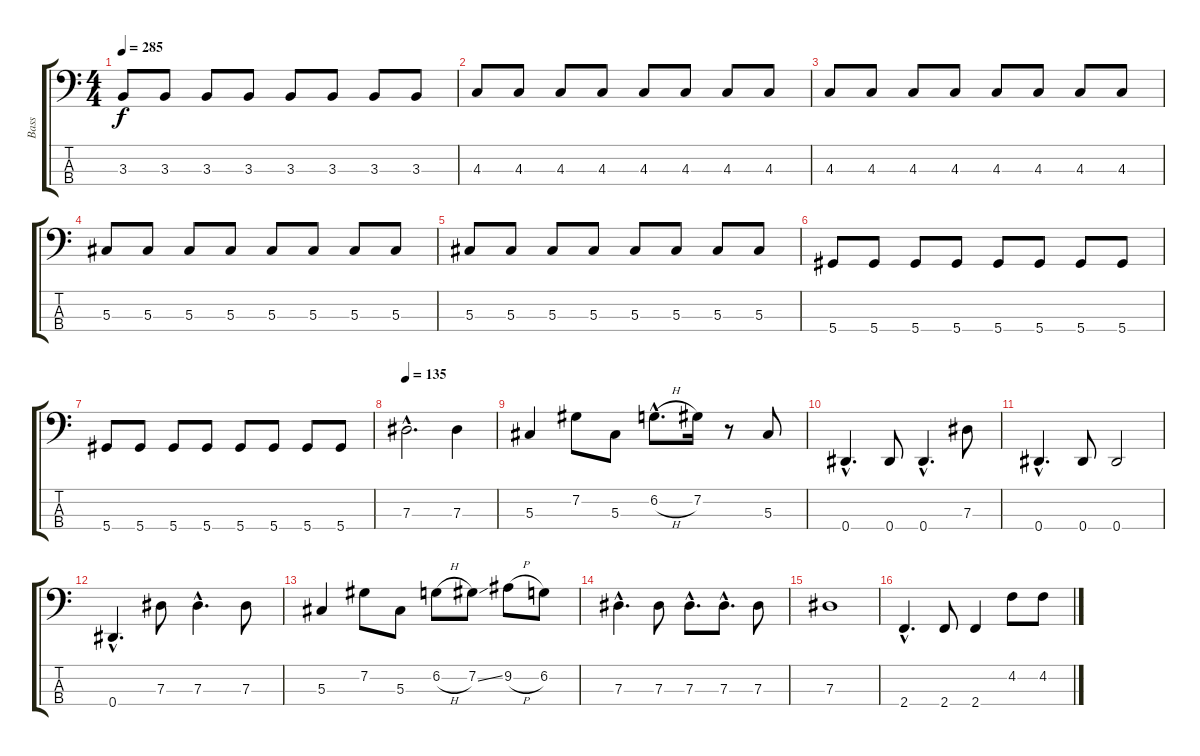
\track ("Bass" "Bass") {instrument electricbassfinger}
\staff {score tabs}
\tuning (Gb2 Db2 Ab1 Eb1) {hide}
\ts (4 4)
\tempo 285
\clef f4
\ks c
3.3.8{dy f} 3.3.8 3.3.8 3.3.8 3.3.8 3.3.8 3.3.8 3.3.8 |
4.3.8 4.3.8 4.3.8 4.3.8 4.3.8 4.3.8 4.3.8 4.3.8 |
4.3.8 4.3.8 4.3.8 4.3.8 4.3.8 4.3.8 4.3.8 4.3.8 |
5.3.8 5.3.8 5.3.8 5.3.8 5.3.8 5.3.8 5.3.8 5.3.8 |
5.3.8 5.3.8 5.3.8 5.3.8 5.3.8 5.3.8 5.3.8 5.3.8 |
5.4.8 5.4.8 5.4.8 5.4.8 5.4.8 5.4.8 5.4.8 5.4.8 |
5.4.8 5.4.8 5.4.8 5.4.8 5.4.8 5.4.8 5.4.8 5.4.8 |
\tempo 135
7.3{hac}.2{d} 7.3.4 |
5.3.4 7.2.8 5.3.8 6.2{h hac}.8{d} 7.2.16 r.8 5.3.8 |
0.4{hac}.4{d} 0.4.8 0.4{hac}.4{d} 7.3.8 |
0.4{hac}.4{d} 0.4.8 0.4.2 |
0.4{hac}.4{d} 7.3.8 7.3{hac}.4{d} 7.3.8 |
5.3.4 7.2.8 5.3.8 6.2{h}.8 7.2{ss}.8 9.2{h}.8 6.2.8 |
7.3{hac}.4{d} 7.3.8 7.3{hac}.8{d} 7.3{hac}.8{d} 7.3.8 |
7.3.1 |
2.4{hac}.4{d} 2.4.8 2.4.4 4.2.8 4.2.8
